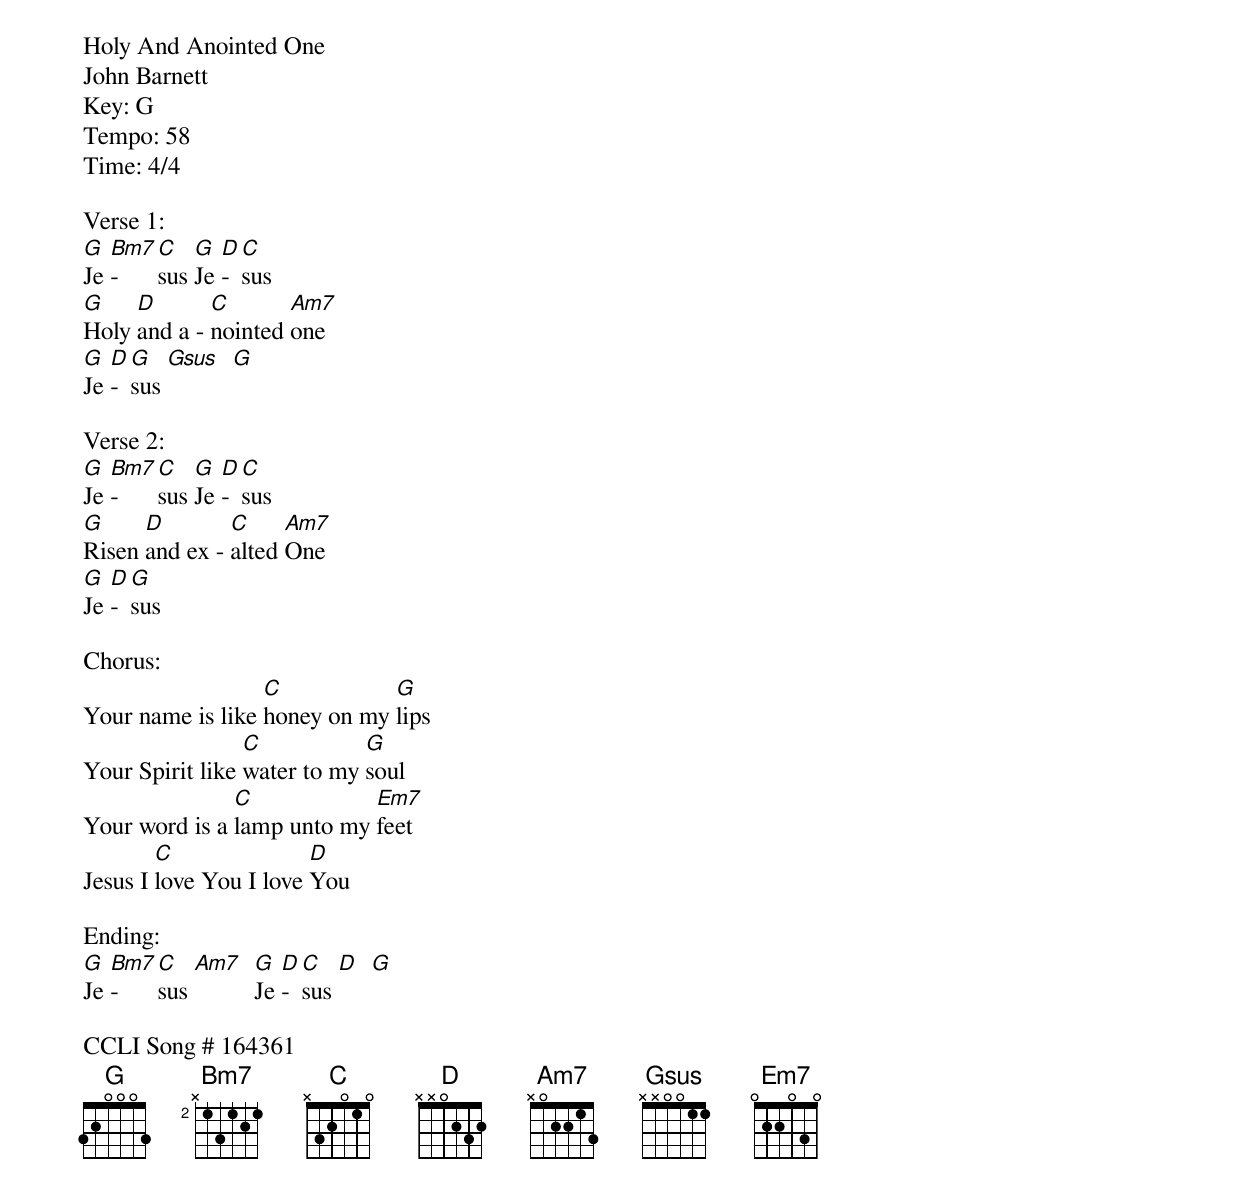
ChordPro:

Holy And Anointed One
John Barnett
Key: G
Tempo: 58
Time: 4/4

Verse 1:
[G]Je [Bm7]- [C]sus [G]Je [D]- [C]sus
[G]Holy [D]and a - [C]nointed [Am7]one
[G]Je [D]- [G]sus [Gsus]  [G]

Verse 2:
[G]Je [Bm7]- [C]sus [G]Je [D]- [C]sus
[G]Risen [D]and ex - [C]alted [Am7]One
[G]Je [D]- [G]sus

Chorus:
Your name is like [C]honey on my [G]lips
Your Spirit like [C]water to my [G]soul
Your word is a [C]lamp unto my [Em7]feet
Jesus I [C]love You I love [D]You

Ending:
[G]Je [Bm7]- [C]sus [Am7]  [G]Je [D]- [C]sus [D]  [G]

CCLI Song # 164361
